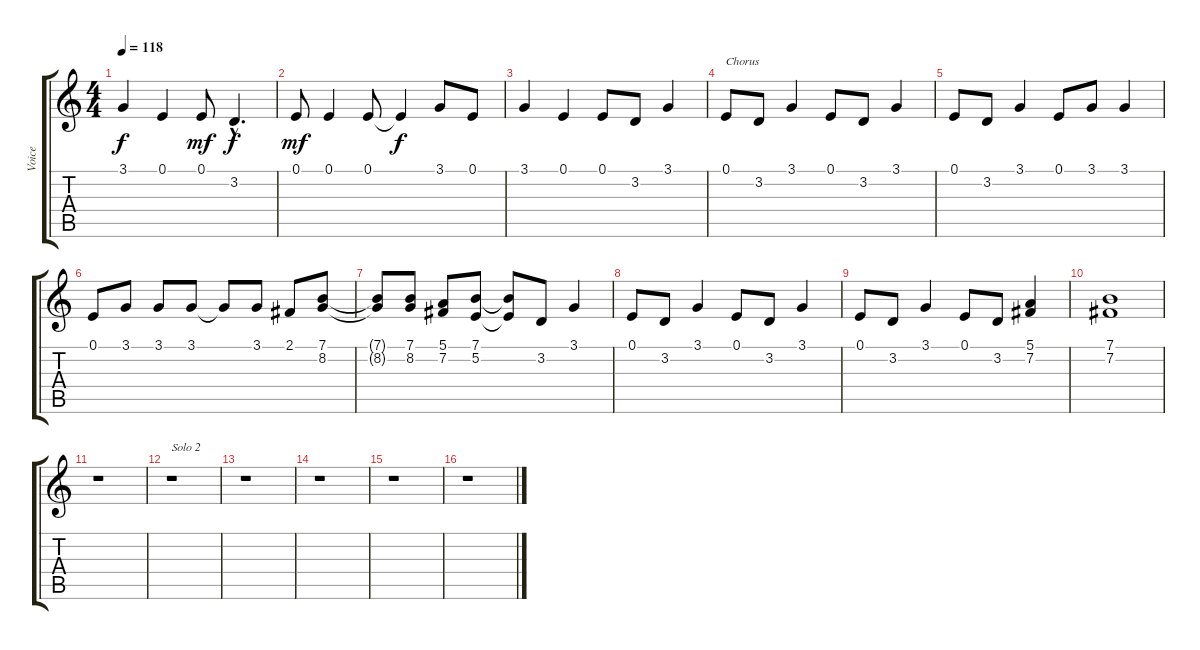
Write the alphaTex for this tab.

\track ("Voice" "Voice") {instrument lead6voice}
\staff {score tabs}
\tuning (E4 B3 G3 D3 A2 E2) {hide}
\ts (4 4)
\tempo 118
\clef g2
\ks c
3.1.4{dy f} 0.1.4 0.1.8{dy mf} 3.2{hac}.4{d dy f} |
0.1.8{dy mf} 0.1.4 0.1.8 0.1{t}.4{dy f} 3.1.8 0.1.8 |
3.1.4 0.1.4 0.1.8 3.2.8 3.1.4 |
0.1.8{txt "Chorus"} 3.2.8 3.1.4 0.1.8 3.2.8 3.1.4 |
0.1.8 3.2.8 3.1.4 0.1.8 3.1.8 3.1.4 |
0.1.8 3.1.8 3.1.8 3.1.8 3.1{t}.8 3.1.8 2.1.8 (7.1 8.2).8 |
(7.1{t} 8.2{t}).8 (7.1 8.2).8 (5.1 7.2).8 (7.1 5.2).8 (7.1{t} 5.2{t}).8 3.2.8 3.1.4 |
0.1.8 3.2.8 3.1.4 0.1.8 3.2.8 3.1.4 |
0.1.8 3.2.8 3.1.4 0.1.8 3.2.8 (5.1 7.2).4 |
(7.1 7.2).1 |
r.1 |
r.1{txt "Solo 2"} |
r.1 |
r.1 |
r.1 |
r.1
